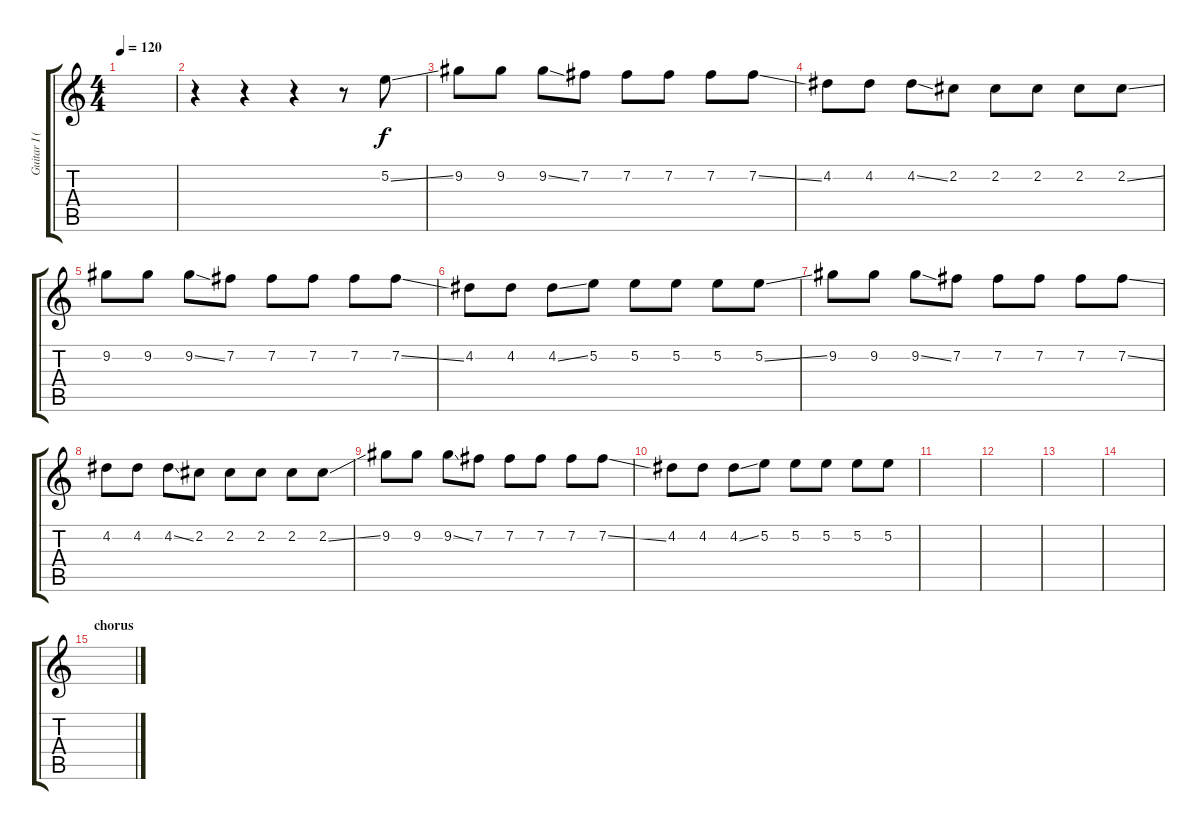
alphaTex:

\track ("Guitar I (electric/clean)" "Guitar I (") {instrument electricguitarclean}
\staff {score tabs}
\tuning (E4 B3 G3 D3 A2 E2) {hide}
\ts (4 4)
\tempo 120
\clef g2
\ks c
|
r.4 r.4 r.4 r.8 5.2{ss}.8 |
9.2.8 9.2.8 9.2{ss}.8 7.2.8 7.2.8 7.2.8 7.2.8 7.2{ss}.8 |
4.2.8 4.2.8 4.2{ss}.8 2.2.8 2.2.8 2.2.8 2.2.8 2.2{ss}.8 |
9.2.8 9.2.8 9.2{ss}.8 7.2.8 7.2.8 7.2.8 7.2.8 7.2{ss}.8 |
4.2.8 4.2.8 4.2{ss}.8 5.2.8 5.2.8 5.2.8 5.2.8 5.2{ss}.8 |
9.2.8 9.2.8 9.2{ss}.8 7.2.8 7.2.8 7.2.8 7.2.8 7.2{ss}.8 |
4.2.8 4.2.8 4.2{ss}.8 2.2.8 2.2.8 2.2.8 2.2.8 2.2{ss}.8 |
9.2.8 9.2.8 9.2{ss}.8 7.2.8 7.2.8 7.2.8 7.2.8 7.2{ss}.8 |
4.2.8 4.2.8 4.2{ss}.8 5.2.8 5.2.8 5.2.8 5.2.8 5.2.8 |
|
|
|
|
\section ("" "chorus")
